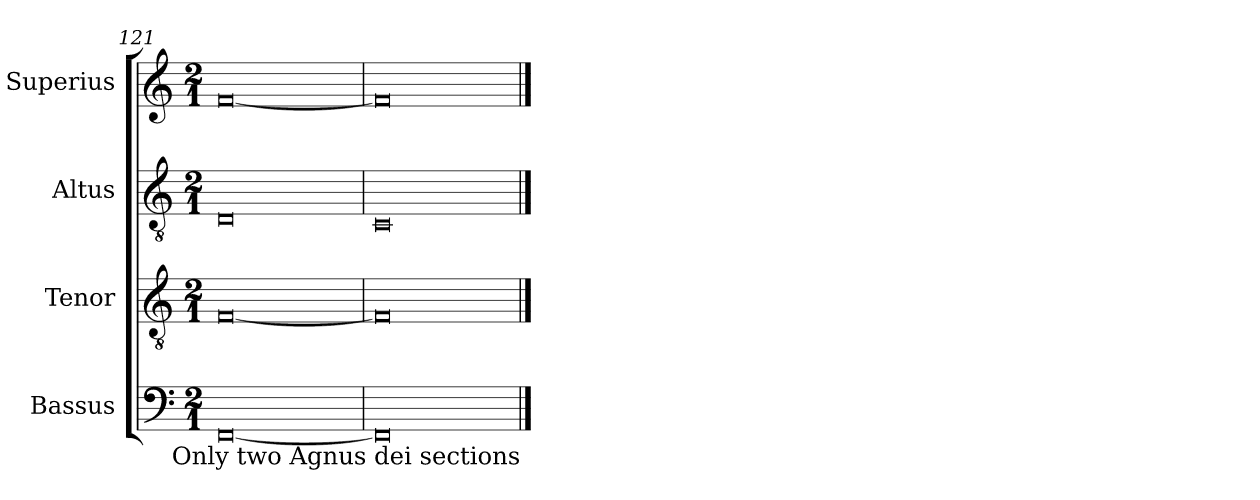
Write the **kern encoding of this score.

**kern	**kern	**kern	**kern
*part4	*part3	*part2	*part1
*staff4	*staff3	*staff2	*staff1
*I"Bassus	*I"Tenor	*I"Altus	*I"Superius
*I'B	*I'T	*I'A	*I'S
*clefF4	*clefGv2	*clefGv2	*clefG2
*k[]	*k[]	*k[]	*k[]
*M2/1	*M2/1	*M2/1	*M2/1
=121	=121	=121	=121
[0FF	[0F	0D	[0f
=122	=122	=122	=122
0FF]	0F]	0C	0f]
!LO:TX:b:rj:t=Only two Agnus dei sections	!	!	!
==	==	==	==
*-	*-	*-	*-
